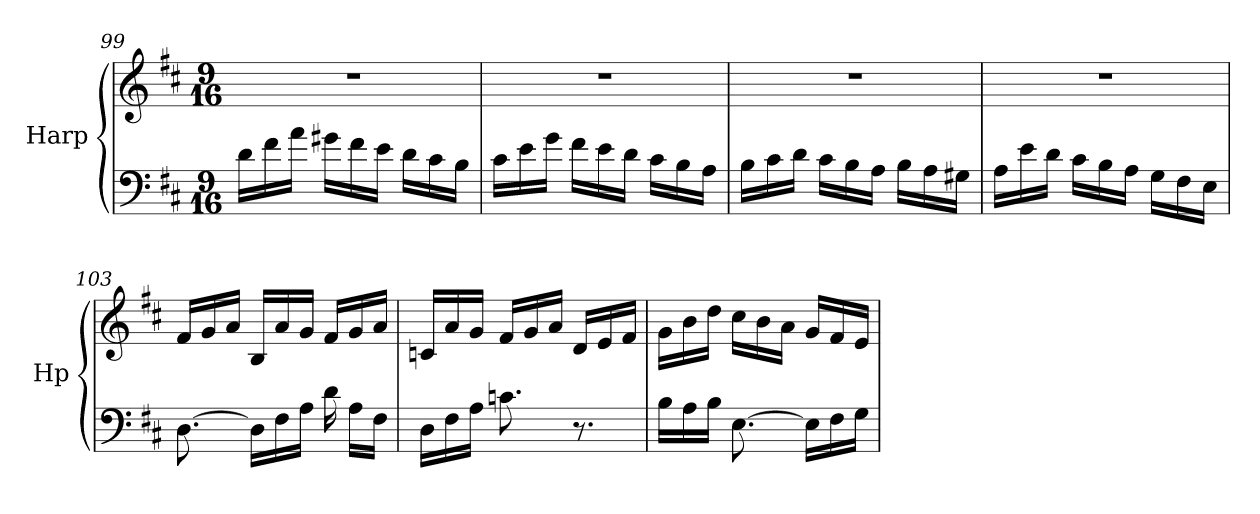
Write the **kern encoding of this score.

**kern	**kern
*part1	*part1
*staff2	*staff1
*I"Harp	*
*I'Hp	*
*clefF4	*clefG2
*k[f#c#]	*k[f#c#]
*M9/16	*M9/16
=99	=99
16d\LL	16%9r
16f#\	.
16a\JJ	.
16g#X\LL	.
16f#\	.
16e\JJ	.
16d\LL	.
16c#\	.
16B\JJ	.
=100	=100
16c#\LL	16%9r
16e\	.
16g\JJ	.
16f#\LL	.
16e\	.
16d\JJ	.
16c#\LL	.
16B\	.
16A\JJ	.
=101	=101
16B\LL	16%9r
16c#\	.
16d\JJ	.
16c#\LL	.
16B\	.
16A\JJ	.
16B\LL	.
16A\	.
16G#X\JJ	.
!!LO:LB:g=z
=102	=102
16A\LL	16%9r
16e\	.
16d\JJ	.
16c#\LL	.
16B\	.
16A\JJ	.
16G\LL	.
16F#\	.
16E\JJ	.
=103	=103
[8.D\	16f#/LL
.	16g/
.	16a/JJ
16D\LL]	16B/LL
16F#\	16a/
16A\JJ	16g/JJ
16d\	16f#/LL
16A\LL	16g/
16F#\JJ	16a/JJ
=104	=104
16D\LL	16cn/LL
16F#\	16a/
16A\JJ	16g/JJ
8.cn\	16f#/LL
.	16g/
.	16a/JJ
8.r	16d/LL
.	16e/
.	16f#/JJ
=105	=105
16B\LL	16g\LL
16A\	16b\
16B\JJ	16dd\JJ
[8.E\	16cc#\LL
.	16b\
.	16a\JJ
16E\LL]	16g/LL
16F#\	16f#/
16G\JJ	16e/JJ
=	=
*-	*-
